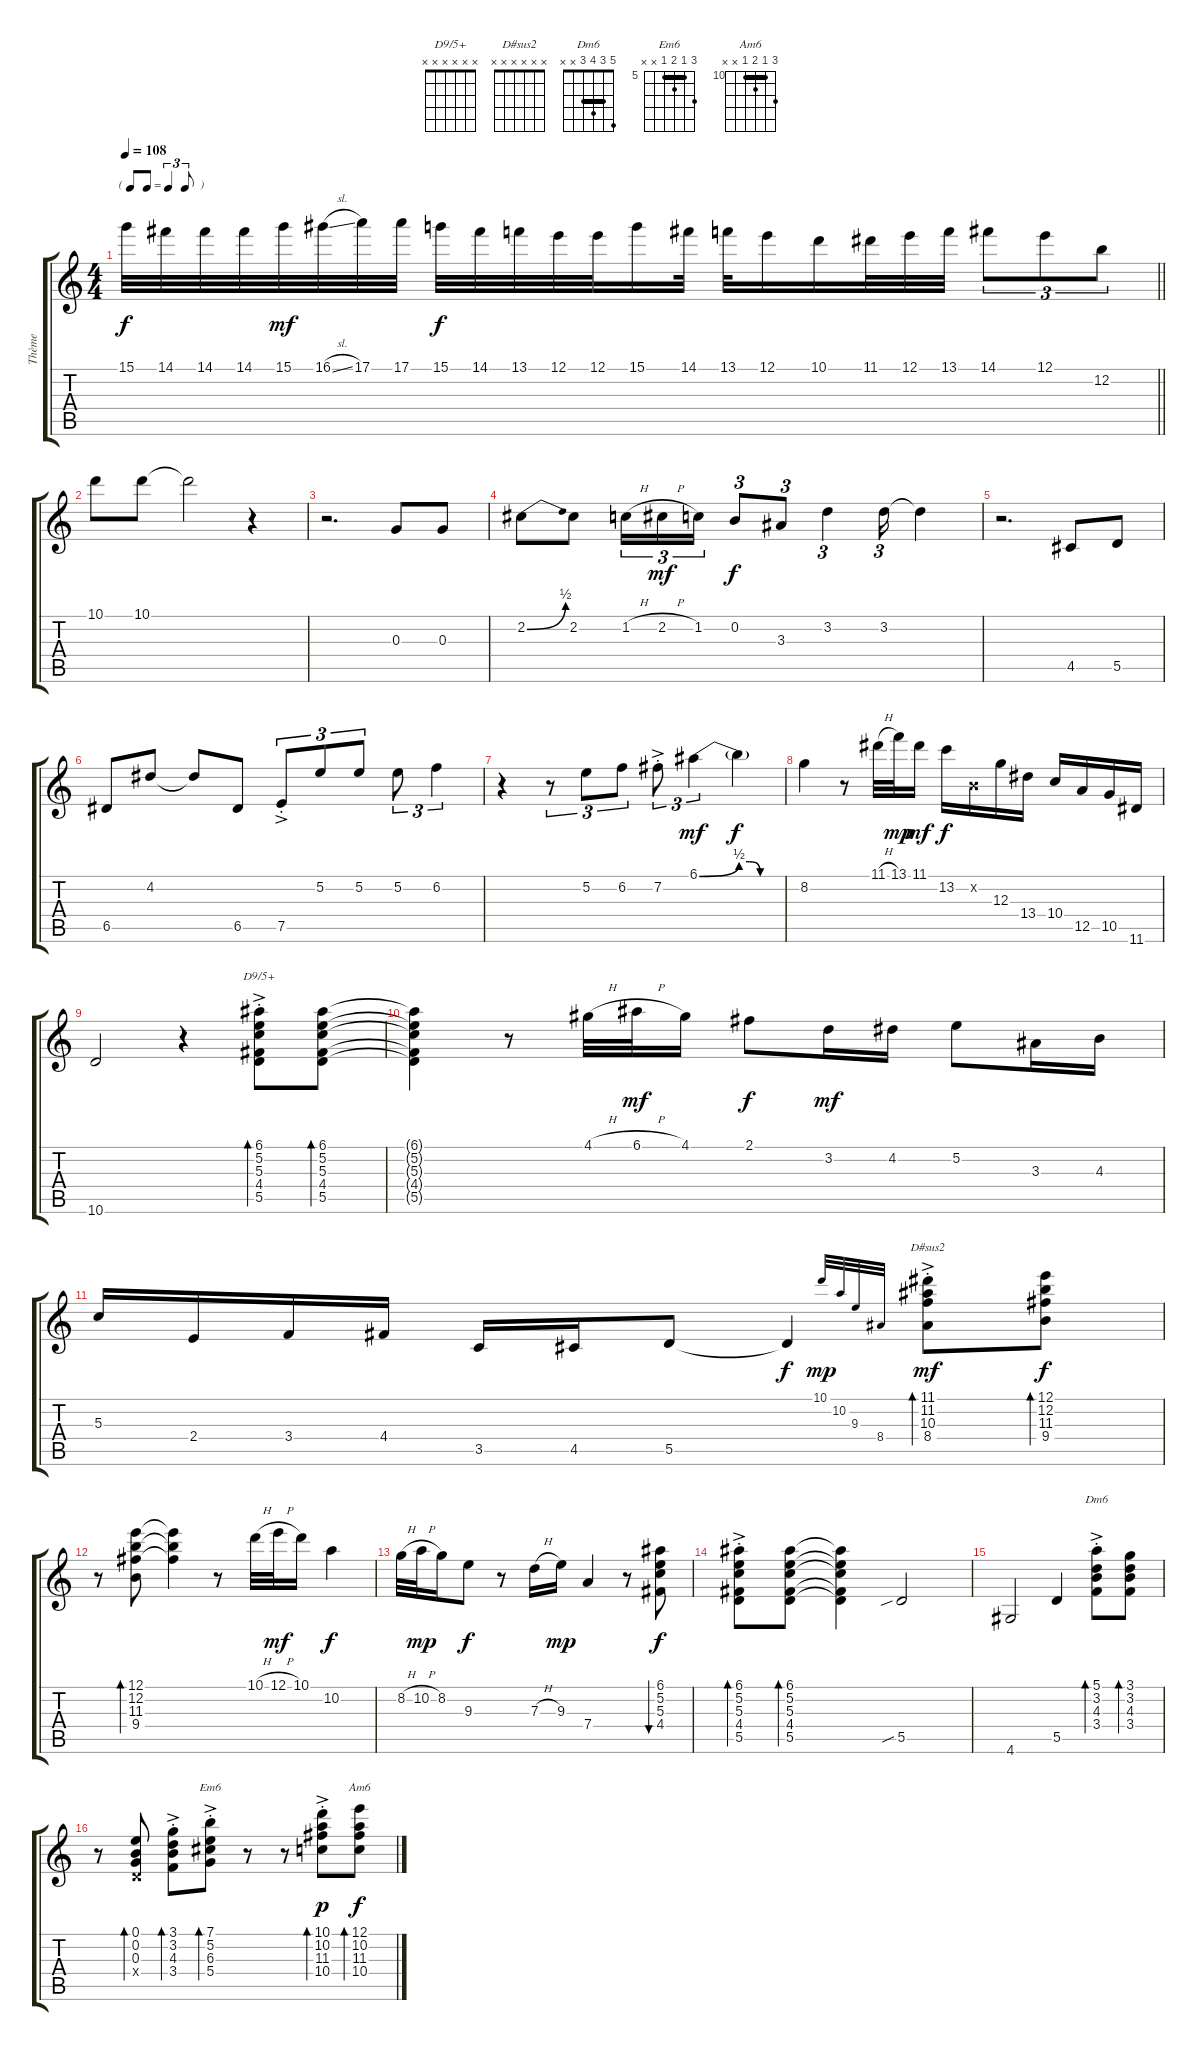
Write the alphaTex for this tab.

\track ("Thème" "Thème") {instrument acousticguitarsteel}
\staff {score tabs}
\tuning (E4 B3 G3 D3 A2 E2) {hide}
\chord ("D9/5+" x x x x x x)
\chord ("D#sus2" x x x x x x)
\chord ("Dm6" 5 3 4 3 x x) {barre 3}
\chord ("Em6" 7 5 6 5 x x) {firstfret 5 barre 5}
\chord ("Am6" 12 10 11 10 x x) {firstfret 10 barre 10}
\ts (4 4)
\tf triplet8th
\tempo 108
\clef g2
\barLineRight lightlight
\ks c
15.1{t}.32{dy f} 14.1.32 14.1.32 14.1.32 15.1.32{dy mf} 16.1{sl}.32 17.1.32 17.1.32 15.1.32{dy f} 14.1.32 13.1.32 12.1.32 12.1.32 15.1.16 14.1.32 13.1.32 12.1.16 10.1.16 11.1.32 12.1.32 13.1.32 14.1.8{tu (3 2)} 12.1.8{tu (3 2)} 12.2.8{tu (3 2)} |
10.1.8 10.1.8 10.1{t}.2 r.4 |
r.2{d} 0.3.8 0.3.8 |
2.2{be (bend 0 0 60 2)}.8 2.2.8 1.2{h}.16{tu (3 2)} 2.2{h}.16{tu (3 2) dy mf} 1.2.16{tu (3 2)} 0.2.8{tu (3 2) dy f} 3.3.8{tu (3 2)} 3.2.4{tu (3 2)} 3.2.16{tu (3 2)} 3.2{t}.4 |
r.2{d} 4.5.8 5.5.8 |
6.5.8 4.2.8 4.2{t}.8 6.5.8 7.5{ac st}.8{tu (3 2)} 5.2.8{tu (3 2)} 5.2.8{tu (3 2)} 5.2.8{tu (3 2)} 6.2.4{tu (3 2)} |
r.4 r.8{tu (3 2)} 5.2.8{tu (3 2)} 6.2.8{tu (3 2)} 7.2{ac st}.8{tu (3 2)} 6.1{be (bend 0 0 60 2)}.4{tu (3 2) dy mf} 6.1{be (custom 0 2 15 2 30 0 60 0) t}.4{dy f} |
8.2.4 r.8 11.1{h}.32 13.1.32{dy mp} 11.1.16{dy mf} 13.2.16{dy f} 0.2{x}.16 12.3.16 13.4.16 10.4.16 12.5.16 10.5.16 11.6.16 |
10.6.2 r.4 (6.1{ac st} 5.2{ac st} 5.3{ac st} 4.4{ac st} 5.5{ac st}).8{bd 60 ch "D9/5+"} (6.1 5.2 5.3 4.4 5.5).8{bd 60} |
(6.1{t} 5.2{t} 5.3{t} 4.4{t} 5.5{t}).4 r.8 4.1{h}.32 6.1{h}.32{dy mf} 4.1.16 2.1.8{dy f} 3.2.16{dy mf} 4.2.16 5.2.8 3.3.16 4.3.16 |
5.3.16 2.4.16 3.4.16 4.4.16 3.5.16 4.5.16 5.5.8 5.5{t}.4{dy f} 10.1.32{gr onbeat dy mp} 10.2.32{gr onbeat} 9.3.32{gr onbeat} 8.4.32{gr onbeat} (11.1{ac st} 11.2{ac st} 10.3 8.4).8{bd 60 ch "D#sus2" dy mf} (12.1 12.2 11.3 9.4).8{bd 60 dy f} |
r.8 (12.1 12.2 11.3 9.4).8{bd 60} (12.1{t} 12.2{t} 11.3{t}).4 r.8 10.1{h}.32 12.1{h}.32{dy mf} 10.1.16 10.2.4{dy f} |
8.2{h}.32 10.2{h}.32{dy mp} 8.2.16 9.3.8{dy f} r.8 7.3{h}.16 9.3.16{dy mp} 7.4.4 r.8 (6.1 5.2 5.3 4.4).8{bu 60 dy f} |
(6.1{ac st} 5.2{ac st} 5.3{ac st} 4.4{ac st} 5.5{ac st}).8{bd 60} (6.1 5.2 5.3 4.4 5.5).8{bd 60} (6.1{t} 5.2{t} 5.3{t} 4.4{t} 5.5{t}).4 5.5{sib}.2 |
4.6.2 5.5.4 (5.1{ac st} 3.2{ac st} 4.3{ac st} 3.4).8{bd 120 ch "Dm6"} (3.1 3.2 4.3 3.4).8{bd 60} |
r.8 (0.1 0.2 0.3 0.4{x}).8{bd 60} (3.1{ac st} 3.2{ac st} 4.3{ac st} 3.4{ac st}).8{bd 60} (7.1 5.2 6.3 5.4{ac st}).8{bd 60 ch "Em6"} r.8 r.8 (10.1{ac st} 10.2{ac st} 11.3{ac st} 10.4{ac st}).8{bd 60 dy p} (12.1 10.2 11.3 10.4).8{bd 60 ch "Am6" dy f}
